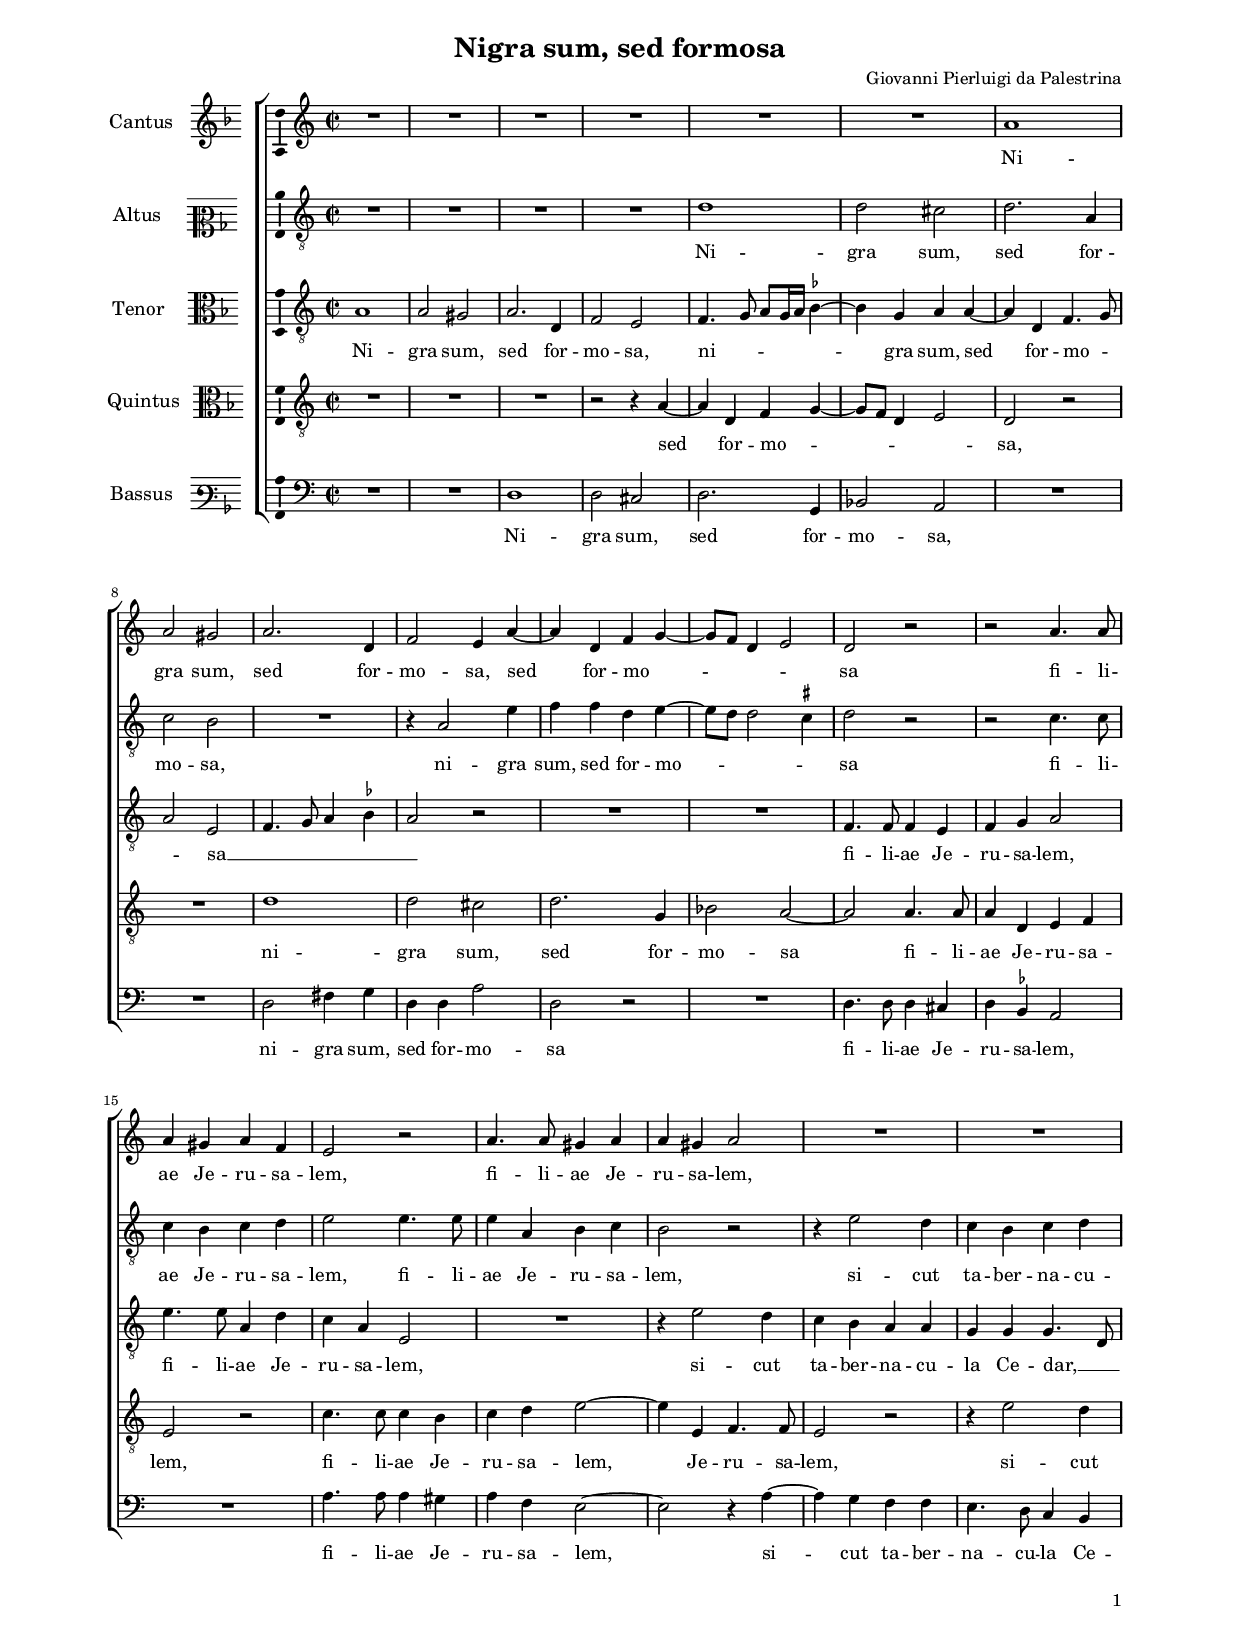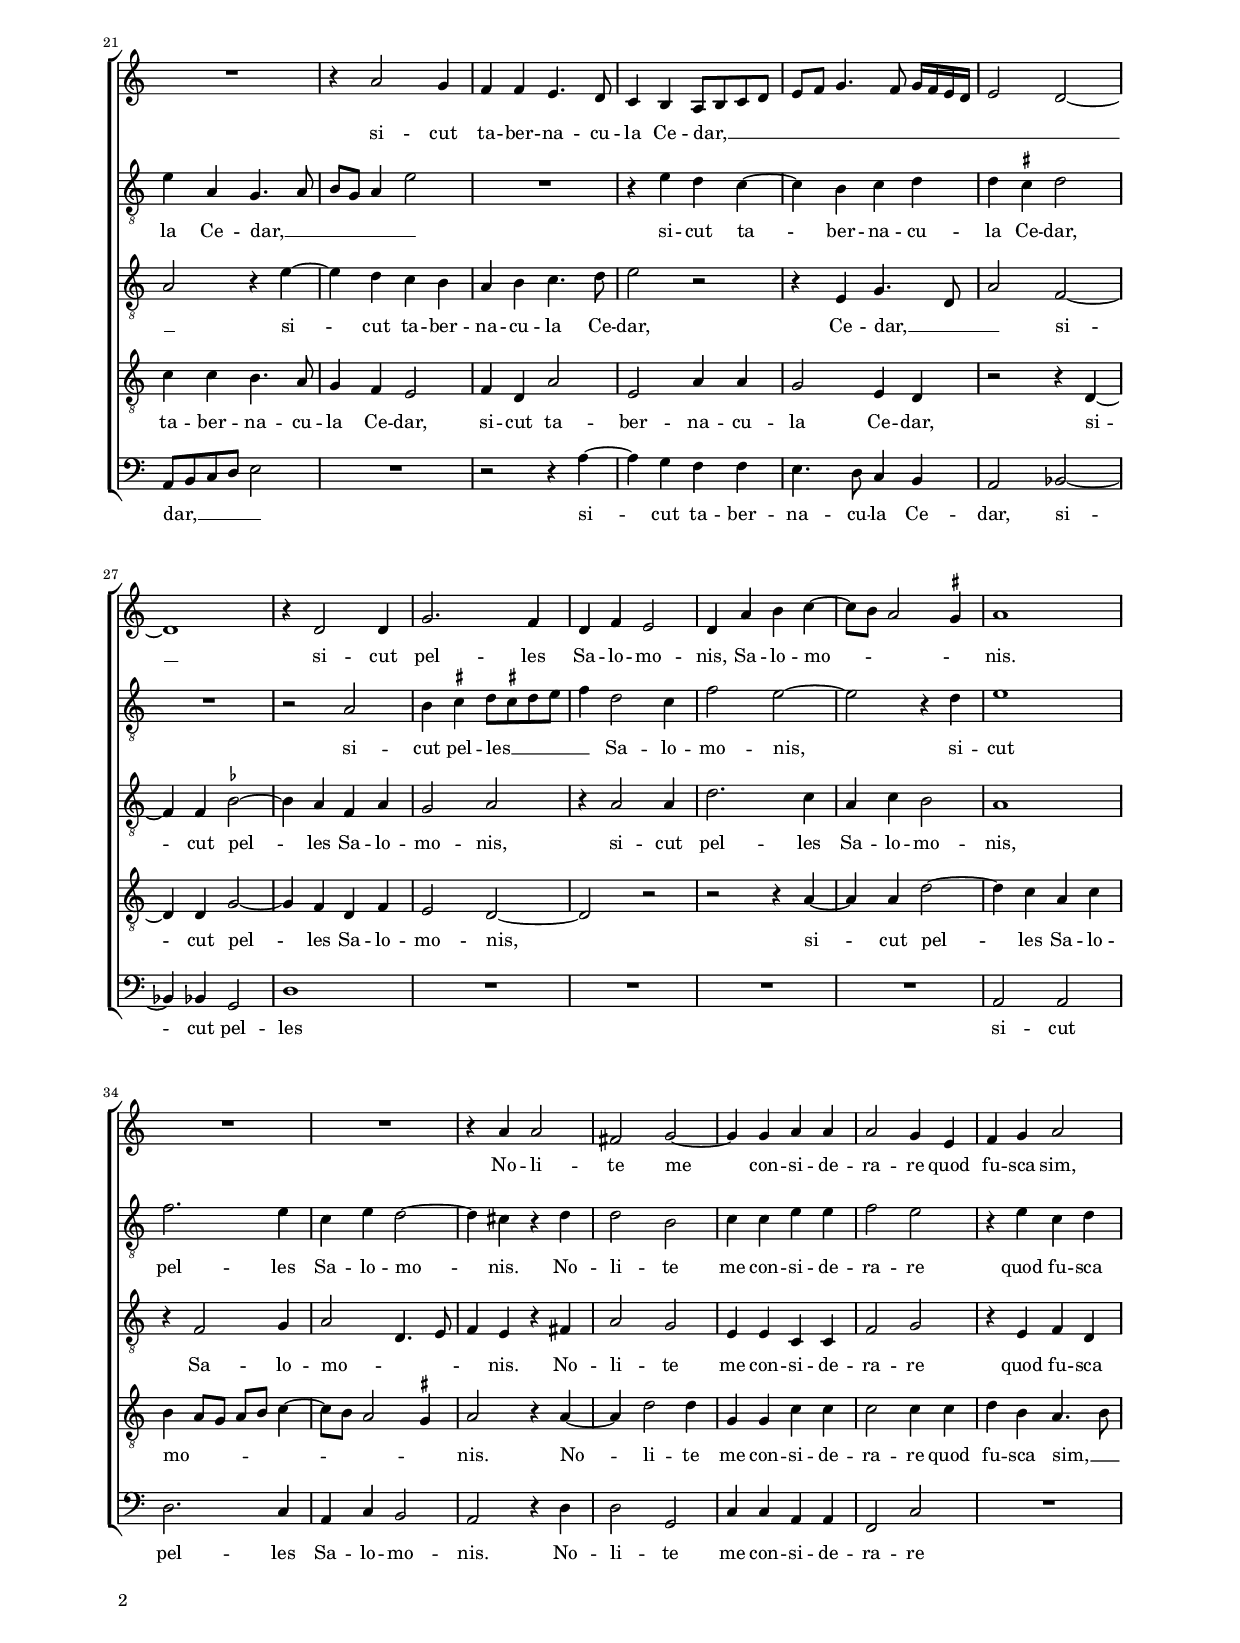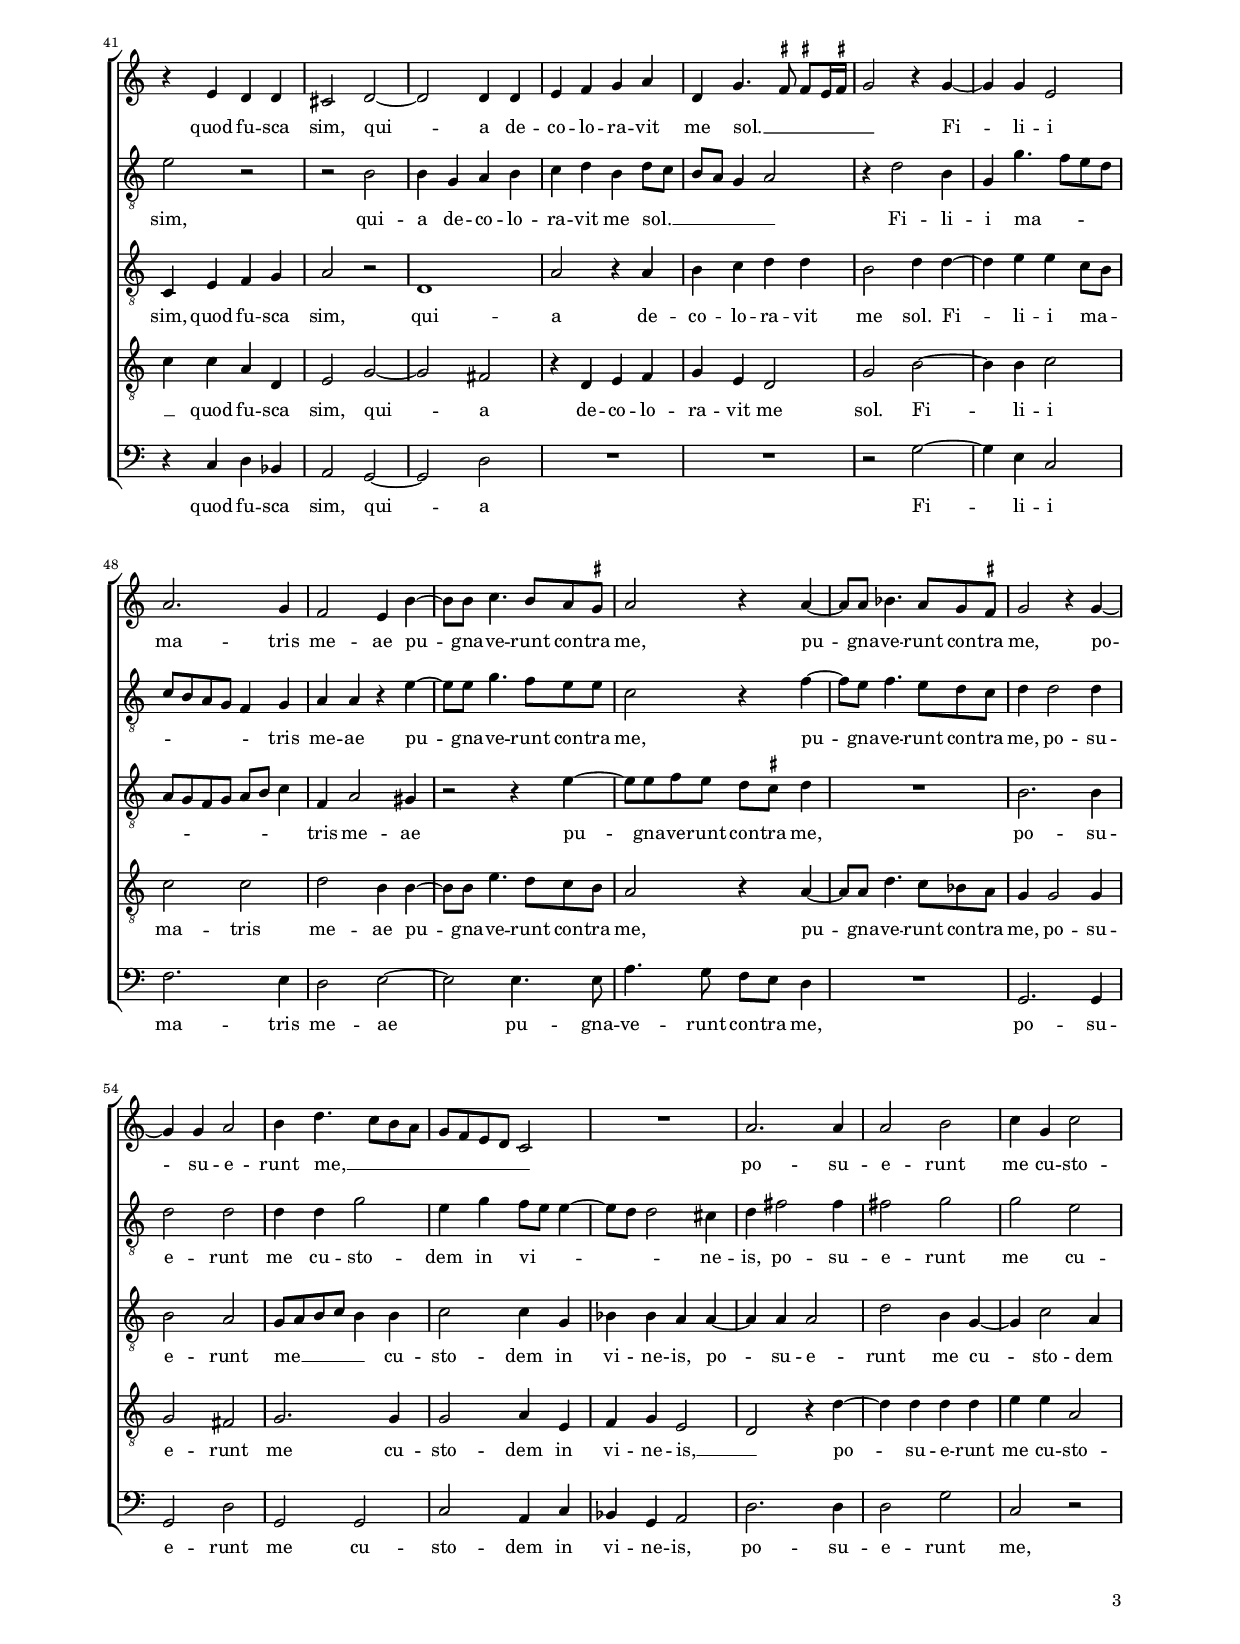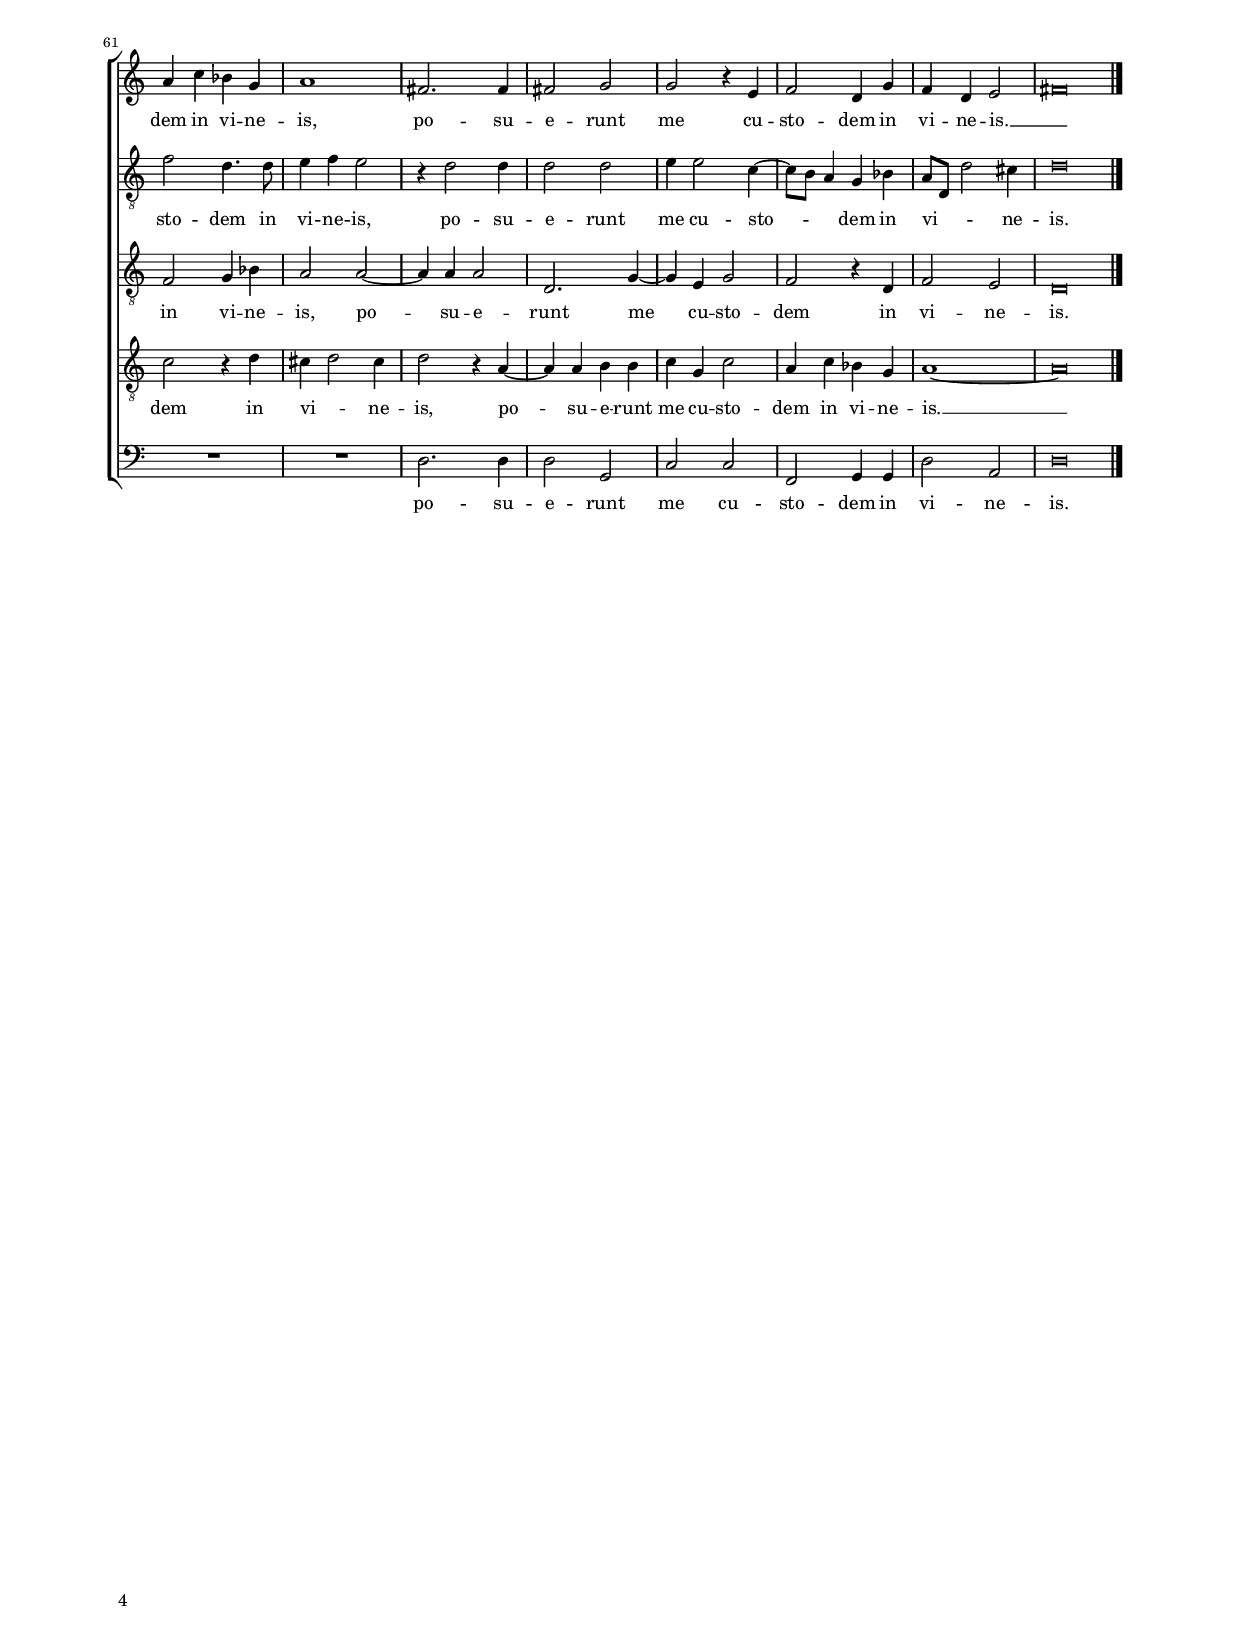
\header
{
  title="Nigra sum, sed formosa"
  composer="Giovanni Pierluigi da Palestrina"
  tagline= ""
}

\version "2.24.1"
\language deutsch
#(set-global-staff-size 15)
% #(set-default-paper-size "letter")
#(ly:set-option 'point-and-click #f)


\paper
	{
	top-margin = 1.8 \cm
	bottom-margin = 1.2 \cm
	left-margin = 2 \cm
	right-margin = 2 \cm
	ragged-bottom = ##f
	ragged-last-bottom = ##t
	print-page-number = ##f
	system-system-spacing = #'((basic-distance . 17) (minimum-distance . 14) (padding . 5) (strechability . 150))
	oddFooterMarkup=\markup   \fill-line { "" \fromproperty #'page:page-number-string }
	evenFooterMarkup=\markup  \fill-line { \fromproperty #'page:page-number-string "" }
	last-bottom-spacing = #'((basic-distance . 12) (minimum-distance . 7) (padding . 4))
%	systems-per-page = 3
%       page-count = 3
%	min-systems-per-page = 3
%	markup-system-spacing.basic-distance = #12
%	print-all-headers = ##t
%	print-first-page-number = ##t
%	first-page-number = 1
	}

	
global = {
	\key f \major
	\time 2/2
	\set Score.tempoHideNote = ##t
	\tempo 4 = 95
	\skip 1*67
	\set Score.measureLength = #(ly:make-moment 2/1)
	\skip 1*2 \bar "|."
	}

	ficta = { \once \set suggestAccidentals = ##t }

	forget = #(define-music-function (music) (ly:music?) #{
		\accidentalStyle forget
		$music
		\accidentalStyle default
		#})


incipitcantus = \markup { \score {
	{
	\set Staff.instrumentName = \markup { \fontsize #1 "Cantus" }
	\key f \major
	\clef violin
	s4 \bar ""
	}
	\layout  {
	raggedright = ##t
	indent = 1.6 \cm
	line-width = 2.2\cm
	\context { \Staff \remove Time_signature_engraver }
	\override Staff.Clef.Y-extent = #'(0 . 0)
	}} \hspace #1 }

      
incipitaltus = \markup { \score {
	{
	\set Staff.instrumentName = \markup { \fontsize #1 "Altus" }
	\key f \major
	\clef mezzosoprano
	s4 \bar ""
	}
	\layout  {
	raggedright = ##t
	indent = 1.6 \cm
	line-width = 2.2\cm
	\context { \Staff \remove Time_signature_engraver }
	\override Staff.Clef.Y-extent = #'(0 . 0)
	}} \hspace #1 }


incipittenor = \markup { \score {
	{
	\set Staff.instrumentName = \markup { \fontsize #1 "Tenor" }
	\key f \major
	\clef alto
	s4 \bar ""
	}
	\layout  {
	raggedright = ##t
	indent = 1.6 \cm
	line-width = 2.2\cm
	\context { \Staff \remove Time_signature_engraver }
	\override Staff.Clef.Y-extent = #'(0 . 0)
	}} \hspace #1 }
      
      
incipitquintus = \markup { \score {
	{
	\set Staff.instrumentName = \markup { \fontsize #1 "Quintus" }
	\key f \major
	\clef alto
	s4 \bar ""
	}
	\layout  {
	raggedright = ##t
	indent = 1.6 \cm
	line-width = 2.2\cm
	\context { \Staff \remove Time_signature_engraver }
	\override Staff.Clef.Y-extent = #'(0 . 0)
	}} \hspace #1 }
      
      
incipitbassus = \markup { \score {
	{
	\set Staff.instrumentName = \markup { \fontsize #1 "Bassus" }
	\key f \major
	\clef varbaritone
	s4 \bar ""
	}
	\layout  {
	raggedright = ##t
	indent = 1.6 \cm
	line-width = 2.2\cm
	\context { \Staff \remove Time_signature_engraver }
	\override Staff.Clef.Y-extent = #'(0 . 0)
	}} \hspace #1 }


cantus =  \relative c''
	{
	R1
	R1
	R1
	R1
%5
	R1 |
	R1
	d1
	d2 cis
	d2. g,4
%10
	b2 a4 d~ |
	d4 g, b c~
	c8 b g4 a2
	g2 r
	r2 d'4. d8
%15
	d4 cis d b |
	a2 r
	d4. d8 cis4 d
	d4 cis d2
	R1
%20
	R1 |
	R1
	r4 d2 c4
	b4 b a4. g8
	f4 e d8 e f g
%25
	a8 b c4. b8 c16[ b a g] |
	a2 g~
	g1
	r4 g2 g4
	c2. b4
%30
	g4 b a2 |
	g4 d' e f~
	f8 e d2 \ficta cis4
	d1
	R1
%35
	R1 |
	r4 d d2
	h2 c~
	c4 c d d
	d2 c4 a
%40
	b4 c d2 |
	r4 a g g
	fis2 g~
	g2 g4 g
	a4 b c d
%45
	g,4 c4. \ficta h8 \ficta h!8[ a16 \ficta h!] |
	c2 r4 c~
	c4 c a2
	d2. c4
	b2 a4 e'~
%50
	e8 e f4. e8 d \ficta cis |
	d2 r4 d~
	d8 d es4. d8 c \ficta h
	c2 r4 c~
	c4 c d2
%55
	e4 g4. f8 e d |
	c8 b a g f2
	R1
	d'2. d4
	d2 e
%60
	f4 c f2 |
	d4 f es c
	d1
	h2. h4
	h2 c
%65
	c2 r4 a |
	b2 g4 c
	b4 g a2
	h\breve |
	}


altus =  \relative c'
	{
	R1
	R1
	R1
	R1
%5
	g'1 |
	g2 fis
	g2. d4
	f2 e
	R1
%10
	r4 d2 a'4 |
	b4 b g a~
	a8 g g2 \ficta fis4
	g2 r
	r2 f4. f8
%15
	f4 e f g |
	a2 a4. a8
	a4 d, e f
	e2 r
	r4 a2 g4
%20
	f4 e f g |
	a4 d, c4. d8
	e8 c d4 a'2
	R1
	r4 a g f~
%25
	f4 e f g |
	g4 \ficta fis g2
	R1
	r2 d
	e4 \ficta fis g8 \ficta fis! g a
%30
	b4 g2 f4 |
	b2 a~
	a2 r4 g
	a1
	b2. a4
%35
	f4 a g2~ |
	g4 fis r g
	g2 e
	f4 f a a
	b2 a
	r4 a f g
%40
	a2 r |
	r2 e
	e4 c d e
	f4 g e g8 f
	e8 d c4 d2
%45
	r4 g2 e4 |
	c4 c'4. b8 a g
	f8 e d c b4 c
	d4 d r a'~
	a8 a c4. b8 a a
%50
	f2 r4 b~ |
	b8 a b4. a8 g f
	g4 g2 g4
	g2 g
	g4 g c2
%55
	a4 c b8 a a4~ |
	a8 g g2 fis4
	g4 h2 h4
	h2 c
	c2 a
%60
	b2 g4. g8 |
	a4 b a2
	r4 g2 g4
	g2 g
	a4 a2 f4~
%65
	f8 e d4 c es |
	d8 g, g'2 fis4
	g\breve |
	}


tenor =  \relative c'
	{
	d1
	d2 cis
	d2. g,4
	b2 a
%5
	b4. c8 d8[ c16 d] \ficta es4~
	\ficta es4 c d d~
	d4 g, b4. c8
	d2 a
	b4. c8 d4 \ficta es
%10
	d2 r |
	R1
	R1
	b4. b8 b4 a
	b4 c d2
%15
	a'4. a8 d,4 g |
	f4 d a2
	R1
	r4 a'2 g4
	f4 e d d
%20
	c4 c c4. g8 |
	d'2 r4 a'~
	a4 g f e
	d4 e f4. g8
	a2 r
%25
	r4 a, c4. g8 |
	d'2 b~
	b4 b \ficta es2~
	\ficta es4 d b d
	c2 d
%30
	r4 d2 d4 |
	g2. f4
	d4 f e2
	d1
	r4 b2 c4
%35
	d2 g,4. a8 |
	b4 a r h
	d2 c
	a4 a f f
	b2 c
%40
	r4 a b g |
	f4 a b c
	d2 r
	g,1
	d'2 r4 d
%45
	e4 f g g |
	e2 g4 g~
	g4 a a f8 e
	d8 c b c d e f4
	b,4 d2 cis4
%50
	r2 r4 a'~ |
	a8 a b a g \ficta fis g4
	R1
	e2. e4
	e2 d
%55
	c8 d e f e4 e |
	f2 f4 c
	es4 es d d~
	d4 d d2
	g2 e4 c~
%60
	c4 f2 d4 |
	b2 c4 es
	d2 d~
	d4 d d2
	g,2. c4~
%65
	c4 a c2 |
	b2 r4 g
	b2 a
	g\breve |
	}


quintus  =  \relative c'
	{
	R1
	R1
	R1
	r2 r4 d~
%5
	d4 g, b c~ |
	c8 b g4 a2
	g2 r
	R1
	g'1
%10
	g2 fis |
	g2. c,4
	es2 d~
	d2 d4. d8
	d4 g, a b
%15
	a2 r |
	f'4. f8 f4 e
	f4 g a2~
	a4 a, b4. b8
	a2 r
%20
	r4 a'2 g4 |
	f4 f e4. d8
	c4 b a2
	b4 g d'2
	a2 d4 d
%25
	c2 a4 g |
	r2 r4 g~
	g4 g c2~
	c4 b g b
	a2 g~
%30
	g2 r |
	r2 r4 d'~
	d4 d g2~
	g4 f d f
	e4 d8 c d e f4~
%35
	f8 e d2 \ficta cis4 |
	d2 r4 d~
	d4 g2 g4
	c,4 c f f
	f2 f4 f
%40
	g4 e d4. e8 |
	f4 f d g,
	a2 c~
	c2 h
	r4 g a b
%45
	c4 a g2 |
	c2 e~
	e4 e f2
	f2 f
	g2 e4 e~
%50
	e8 e a4. g8 f e |
	d2 r4 d~
	d8 d g4. f8 es d
	c4 c2 c4
	c2 h
%55
	c2. c4 |
	c2 d4 a
	b4 c a2
	g2 r4 g'~
	g4 g g g
%60
	a4 a d,2 |
	f2 r4 g
	fis4 g2 fis4
	g2 r4 d~
	d4 d e e
%65
	f4 c f2 |
	d4 f es c
	d1~
	d\breve |
	}


bassus  =  \relative c
	{
	R1
	R1
	g'1
	g2 fis
%5
	g2. c,4 |
	es2 d
	R1
	R1
	g2 h4 c
%10
	g4 g d'2 |
	g,2 r
	R1
	g4. g8 g4 fis
	g4 \ficta es d2
%15
	R1 |
	d'4. d8 d4 cis
	d4 b a2~
	a2 r4 d~
	d4 c b b
%20
	a4. g8 f4 e |
	d8 e f g a2
	R1
	r2 r4 d~
	d4 c b b
%25
	a4. g8 f4 e |
	d2 es~
	es4 es c2
	g'1
	R1
%30
	R1 |
	R1
	R1
	d2 d
	g2. f4
%35
	d4 f e2 |
	d2 r4 g
	g2 c,
	f4 f d d
	b2 f'
%40
	R1 |
	r4 f g es
	d2 c~
	c2 g'
	R1
%45
	R1 |
	r2 c~
	c4 a f2
	b2. a4
	g2 a~
%50
	a2 a4. a8 |
	d4. c8 b a g4
	R1
	c,2. c4
	c2 g'
%55
	c,2 c |
	f2 d4 f
	es4 c d2
	g2. g4
	g2 c
%60
	f,2 r |
	R1
	R1
	g2. g4
	g2 c,
%65
	f2 f |
	b,2 c4 c
	g'2 d
	g\breve |
	}


lyricscantus = \lyricmode {
	Ni -- gra sum, sed for -- mo -- sa,
	sed for -- mo -- _ _ _ _ sa
	fi -- li -- ae Je -- ru -- sa -- lem,
	fi -- li -- ae Je -- ru -- sa -- lem,
	si -- cut ta -- ber -- na -- cu -- la Ce -- dar, __ _ _ _ _ _ _ _ _ _ _ _ _ _ 
	si -- cut pel -- les Sa -- lo -- mo -- nis,
	Sa -- lo -- mo -- _ _ _ nis.
	No -- li -- te me con -- si -- de -- ra -- re 
	quod fu -- sca sim,
	quod fu -- sca sim,
	qui -- a de -- co -- lo -- ra -- vit me sol. __ _ _ _ _ _
	Fi -- li -- i ma -- tris me -- ae 
	pu -- gna -- ve -- runt con -- tra me,
	pu -- gna -- ve -- runt con -- tra me,
	po -- su -- e -- runt me, __ _ _ _ _ _ _ _ _
	po -- su -- e -- runt me cu -- sto -- dem in vi -- ne -- is,
	po -- su -- e -- runt me cu -- sto -- dem in vi -- ne -- is. __ _
	}


lyricsaltus = \lyricmode {
	Ni -- gra sum, sed for -- mo -- sa,
	ni -- gra sum, sed for -- mo -- _ _ _ sa
	fi -- li -- ae Je -- ru -- sa -- lem,
	fi -- li -- ae Je -- ru -- sa -- lem,
	si -- cut ta -- ber -- na -- cu -- la Ce -- dar, __ _ _ _ _ _
	si -- cut ta -- ber -- na -- cu -- la Ce -- dar,
	si -- cut pel -- les __ _ _ _ _ Sa -- lo -- mo -- nis,
	si -- cut pel -- les Sa -- lo -- mo -- nis.
	No -- li -- te me con -- si -- de -- ra -- re 
	quod fu -- sca sim,
	qui -- a de -- co -- lo -- ra -- vit me sol. __ _ _ _ _ _
	Fi -- li -- i ma -- _ _ _ _ _ _ _ _ tris me -- ae 
	pu -- gna -- ve -- runt con -- tra me,
	pu -- gna -- ve -- runt con -- tra me,
	po -- su -- e -- runt me cu -- sto -- dem in vi -- _ _ _ _ ne -- is,
	po -- su -- e -- runt me cu -- sto -- dem in vi -- ne -- is,
	po -- su -- e -- runt me cu -- sto -- _ _ dem in vi -- _ _ ne -- is.
	}


lyricstenor = \lyricmode {
	Ni -- gra sum, sed for -- mo -- sa,
	ni -- _ _ _ _ _ gra sum, sed for -- mo -- _ _ sa __ _ _ _ _ _
	fi -- li -- ae Je -- ru -- sa -- lem,
	fi -- li -- ae Je -- ru -- sa -- lem,
	si -- cut ta -- ber -- na -- cu -- la Ce -- dar, __ _ _
	si -- cut ta -- ber -- na -- cu -- la Ce -- dar,
	Ce -- dar, __ _ _ 
	si -- cut pel -- les Sa -- lo -- mo -- nis,
	si -- cut pel -- les Sa -- lo -- mo -- nis,
	Sa -- lo -- mo -- _ _ _ nis.
	No -- li -- te me con -- si -- de -- ra -- re 
	quod fu -- sca sim,
	quod fu -- sca sim,
	qui -- a de -- co -- lo -- ra -- vit me sol.
	Fi -- li -- i ma -- _ _ _ _ _ _ _ _ tris me -- ae 
	pu -- gna -- ve -- runt con -- tra me,
	po -- su -- e -- runt me __ _ _ _ _ cu -- sto -- dem in vi -- ne -- is,
	po -- su -- e -- runt me cu -- sto -- dem in vi -- ne -- is,
	po -- su -- e -- runt me cu -- sto -- dem in vi -- ne -- is.
	}


lyricsquintus = \lyricmode {
	sed for -- mo -- _ _ _ _ sa,
	ni -- gra sum, sed for -- mo -- sa
	fi -- li -- ae Je -- ru -- sa -- lem,
	fi -- li -- ae Je -- ru -- sa -- lem,
	Je -- ru -- sa -- lem,
	si -- cut ta -- ber -- na -- cu -- la Ce -- dar,
	si -- cut ta -- ber -- na -- cu -- la Ce -- dar,
	si -- cut pel -- les Sa -- lo -- mo -- nis,
	si -- cut pel -- les Sa -- lo -- mo -- _ _ _ _ _ _ _ _ nis.
	No -- li -- te me con -- si -- de -- ra -- re 
	quod fu -- sca sim, __ _ _
	quod fu -- sca sim,
	qui -- a de -- co -- lo -- ra -- vit me sol.
	Fi -- li -- i ma -- tris me -- ae 
	pu -- gna -- ve -- runt con -- tra me,
	pu -- gna -- ve -- runt con -- tra me,
	po -- su -- e -- runt me cu -- sto -- dem in vi -- ne -- is, __ _
	po -- su -- e -- runt me cu -- sto -- dem in vi -- _ ne -- is,
	po -- su -- e -- runt me cu -- sto -- dem in vi -- ne -- is. __
	}


lyricsbassus = \lyricmode {
	Ni -- gra sum, sed for -- mo -- sa,
	ni -- gra sum, sed for -- mo -- sa
	fi -- li -- ae Je -- ru -- sa -- lem,
	fi -- li -- ae Je -- ru -- sa -- lem,
	si -- cut ta -- ber -- na -- cu -- la Ce -- dar, __ _ _ _ _
	si -- cut ta -- ber -- na -- cu -- la Ce -- dar,
	si -- cut pel -- les
	si -- cut pel -- les Sa -- lo -- mo -- nis.
	No -- li -- te me con -- si -- de -- ra -- re
	quod fu -- sca sim,
	qui -- a
	Fi -- li -- i ma -- tris me -- ae 
	pu -- gna -- ve -- runt con -- tra me,
	po -- su -- e -- runt me cu -- sto -- dem in vi -- ne -- is,
	po -- su -- e -- runt me,
	po -- su -- e -- runt me cu -- sto -- dem in vi -- ne -- is.
	}


\score
{  
	\transpose f c {
	\new ChoirStaff \with { \override StaffGrouper.staff-staff-spacing.basic-distance = #12 }
	<<

	\new Staff << \global
	\new Voice="v1" {
		\set Staff.instrumentName=\incipitcantus
%		\set Staff.instrumentName= "S"
		\set Staff.midiInstrument = "reed organ"
		\clef violin
		\cantus }
	\new Lyrics \lyricsto "v1" {\lyricscantus }
	>>


	\new Staff << \global
	\new Voice="v2" {
		\set Staff.instrumentName=\incipitaltus
%		\set Staff.instrumentName= "A"
		\set Staff.midiInstrument = "reed organ"
		\clef "G_8" % violin
		\altus}
	\new Lyrics \lyricsto "v2" {\lyricsaltus }
	>>


	\new Staff << \global
	\new Voice="v3" {
		\set Staff.instrumentName=\incipittenor
%		\set Staff.instrumentName= "T"
		\set Staff.midiInstrument = "reed organ"
		\clef "G_8"
		\tenor }
	\new Lyrics \lyricsto "v3" {\lyricstenor }
	>>


	\new Staff << \global
	\new Voice="v5" {
		\set Staff.instrumentName=\incipitquintus
%		\set Staff.instrumentName= "Q"
		\set Staff.midiInstrument = "reed organ"
		\clef "G_8"
		\quintus}
	\new Lyrics \lyricsto "v5" {\lyricsquintus }
	>>


	\new Staff << \global
	\new Voice="v4" {
		\set Staff.instrumentName=\incipitbassus
%		\set Staff.instrumentName= "B"
		\set Staff.midiInstrument = "reed organ"
		\clef bass 
		\bassus }
	\new Lyrics \lyricsto "v4" {\lyricsbassus}
	>>

	>>
	} % transpose

	\layout
	{
	indent = 2.5\cm
	\context { \Lyrics \override VerticalAxisGroup.nonstaff-relatedstaff-spacing.padding = #1.4 }
%	\context { \Lyrics \override LyricText.font-size = #1 }
	\context { \Staff \override TimeSignature.break-visibility = #end-of-line-invisible }
	\context { \Staff \consists Ambitus_engraver }
	\context { \Score \override BarNumber.padding = #2 }
	\context { \Voice \override NoteHead.style = #'baroque }
	}

\midi
	{
    	
	}

}


% EOF
